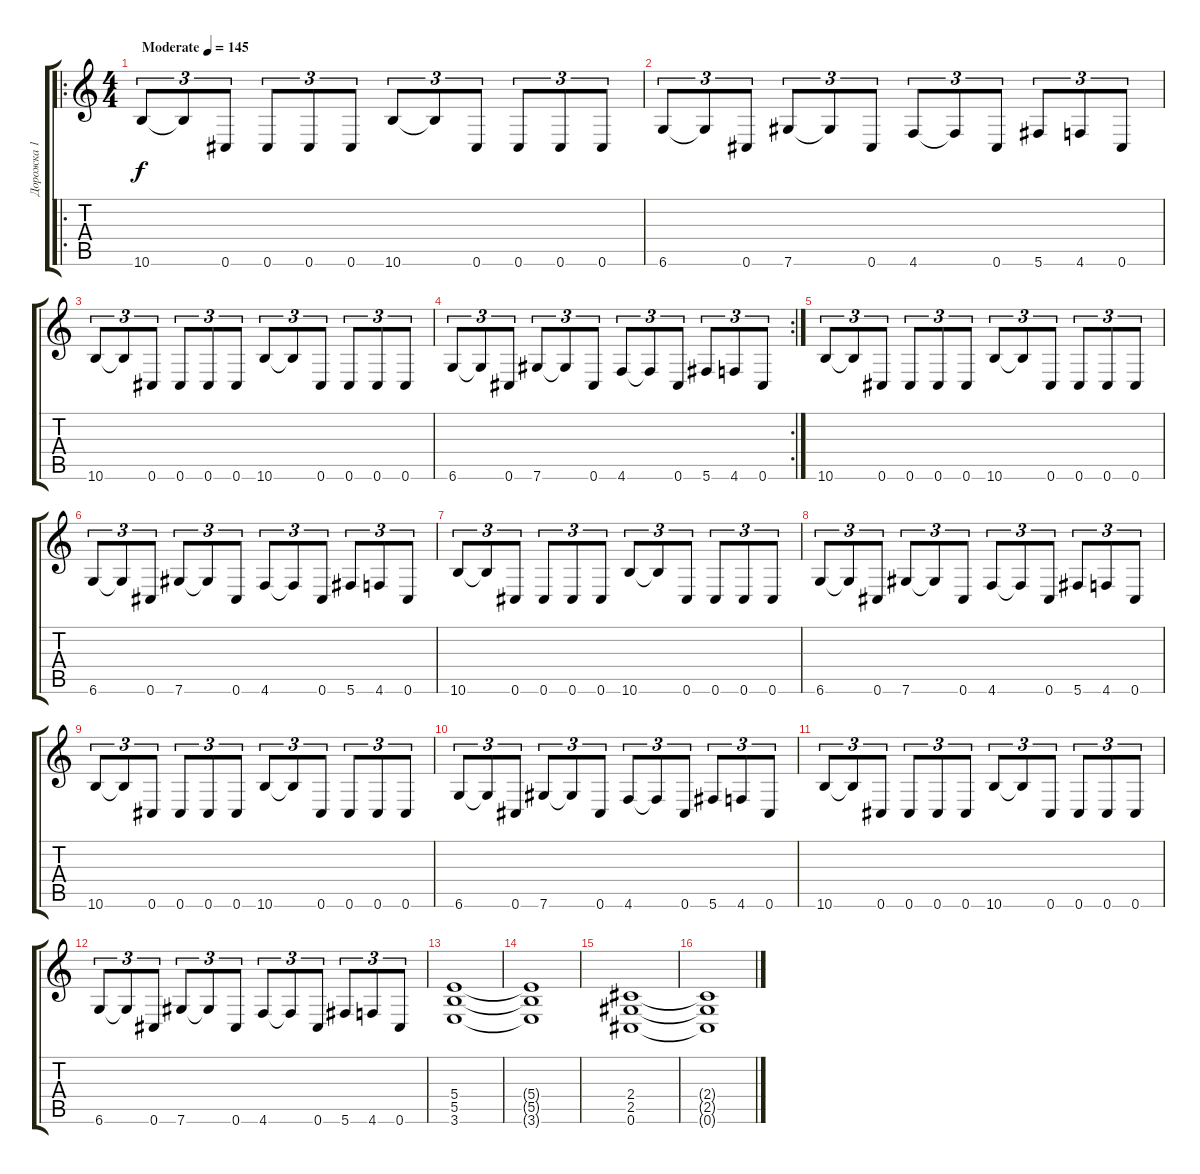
\track ("Дорожка 1" "Дорожка 1") {instrument overdrivenguitar}
\staff {score tabs}
\tuning (Db4 Ab3 E3 B2 Gb2 Db2) {hide}
\ro
\ts (4 4)
\tempo (145 "Moderate")
\clef g2
\ks c
10.6.8{tu (3 2) dy f instrument overdrivenguitar} 10.6{t}.8{tu (3 2)} 0.6.8{tu (3 2)} 0.6.8{tu (3 2)} 0.6.8{tu (3 2)} 0.6.8{tu (3 2)} 10.6.8{tu (3 2)} 10.6{t}.8{tu (3 2)} 0.6.8{tu (3 2)} 0.6.8{tu (3 2)} 0.6.8{tu (3 2)} 0.6.8{tu (3 2)} |
6.6.8{tu (3 2)} 6.6{t}.8{tu (3 2)} 0.6.8{tu (3 2)} 7.6.8{tu (3 2)} 7.6{t}.8{tu (3 2)} 0.6.8{tu (3 2)} 4.6.8{tu (3 2)} 4.6{t}.8{tu (3 2)} 0.6.8{tu (3 2)} 5.6.8{tu (3 2)} 4.6.8{tu (3 2)} 0.6.8{tu (3 2)} |
10.6.8{tu (3 2)} 10.6{t}.8{tu (3 2)} 0.6.8{tu (3 2)} 0.6.8{tu (3 2)} 0.6.8{tu (3 2)} 0.6.8{tu (3 2)} 10.6.8{tu (3 2)} 10.6{t}.8{tu (3 2)} 0.6.8{tu (3 2)} 0.6.8{tu (3 2)} 0.6.8{tu (3 2)} 0.6.8{tu (3 2)} |
\rc 2
6.6.8{tu (3 2)} 6.6{t}.8{tu (3 2)} 0.6.8{tu (3 2)} 7.6.8{tu (3 2)} 7.6{t}.8{tu (3 2)} 0.6.8{tu (3 2)} 4.6.8{tu (3 2)} 4.6{t}.8{tu (3 2)} 0.6.8{tu (3 2)} 5.6.8{tu (3 2)} 4.6.8{tu (3 2)} 0.6.8{tu (3 2)} |
10.6.8{tu (3 2)} 10.6{t}.8{tu (3 2)} 0.6.8{tu (3 2)} 0.6.8{tu (3 2)} 0.6.8{tu (3 2)} 0.6.8{tu (3 2)} 10.6.8{tu (3 2)} 10.6{t}.8{tu (3 2)} 0.6.8{tu (3 2)} 0.6.8{tu (3 2)} 0.6.8{tu (3 2)} 0.6.8{tu (3 2)} |
6.6.8{tu (3 2)} 6.6{t}.8{tu (3 2)} 0.6.8{tu (3 2)} 7.6.8{tu (3 2)} 7.6{t}.8{tu (3 2)} 0.6.8{tu (3 2)} 4.6.8{tu (3 2)} 4.6{t}.8{tu (3 2)} 0.6.8{tu (3 2)} 5.6.8{tu (3 2)} 4.6.8{tu (3 2)} 0.6.8{tu (3 2)} |
10.6.8{tu (3 2)} 10.6{t}.8{tu (3 2)} 0.6.8{tu (3 2)} 0.6.8{tu (3 2)} 0.6.8{tu (3 2)} 0.6.8{tu (3 2)} 10.6.8{tu (3 2)} 10.6{t}.8{tu (3 2)} 0.6.8{tu (3 2)} 0.6.8{tu (3 2)} 0.6.8{tu (3 2)} 0.6.8{tu (3 2)} |
6.6.8{tu (3 2)} 6.6{t}.8{tu (3 2)} 0.6.8{tu (3 2)} 7.6.8{tu (3 2)} 7.6{t}.8{tu (3 2)} 0.6.8{tu (3 2)} 4.6.8{tu (3 2)} 4.6{t}.8{tu (3 2)} 0.6.8{tu (3 2)} 5.6.8{tu (3 2)} 4.6.8{tu (3 2)} 0.6.8{tu (3 2)} |
10.6.8{tu (3 2)} 10.6{t}.8{tu (3 2)} 0.6.8{tu (3 2)} 0.6.8{tu (3 2)} 0.6.8{tu (3 2)} 0.6.8{tu (3 2)} 10.6.8{tu (3 2)} 10.6{t}.8{tu (3 2)} 0.6.8{tu (3 2)} 0.6.8{tu (3 2)} 0.6.8{tu (3 2)} 0.6.8{tu (3 2)} |
6.6.8{tu (3 2)} 6.6{t}.8{tu (3 2)} 0.6.8{tu (3 2)} 7.6.8{tu (3 2)} 7.6{t}.8{tu (3 2)} 0.6.8{tu (3 2)} 4.6.8{tu (3 2)} 4.6{t}.8{tu (3 2)} 0.6.8{tu (3 2)} 5.6.8{tu (3 2)} 4.6.8{tu (3 2)} 0.6.8{tu (3 2)} |
10.6.8{tu (3 2)} 10.6{t}.8{tu (3 2)} 0.6.8{tu (3 2)} 0.6.8{tu (3 2)} 0.6.8{tu (3 2)} 0.6.8{tu (3 2)} 10.6.8{tu (3 2)} 10.6{t}.8{tu (3 2)} 0.6.8{tu (3 2)} 0.6.8{tu (3 2)} 0.6.8{tu (3 2)} 0.6.8{tu (3 2)} |
6.6.8{tu (3 2)} 6.6{t}.8{tu (3 2)} 0.6.8{tu (3 2)} 7.6.8{tu (3 2)} 7.6{t}.8{tu (3 2)} 0.6.8{tu (3 2)} 4.6.8{tu (3 2)} 4.6{t}.8{tu (3 2)} 0.6.8{tu (3 2)} 5.6.8{tu (3 2)} 4.6.8{tu (3 2)} 0.6.8{tu (3 2)} |
(5.4 5.5 3.6).1 |
(5.4{t} 5.5{t} 3.6{t}).1 |
(2.4 2.5 0.6).1 |
(2.4{t} 2.5{t} 0.6{t}).1
